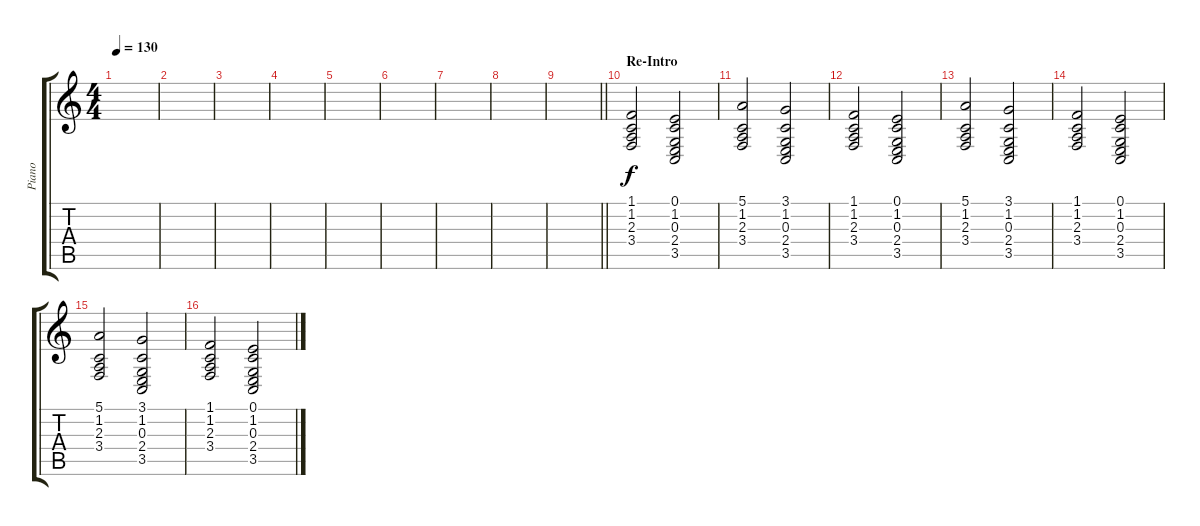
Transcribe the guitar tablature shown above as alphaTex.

\track ("Piano" "Piano") {instrument acousticgrandpiano}
\staff {score tabs}
\tuning (E4 B3 G3 D3 A2 E2) {hide}
\ts (4 4)
\tempo 130
\clef g2
\ks c
|
|
|
|
|
|
|
|
\barLineRight lightlight
|
\section ("" "Re-Intro")
(1.1 1.2 2.3 3.4).2 (0.1 1.2 0.3 2.4 3.5).2 |
(5.1 1.2 2.3 3.4).2 (3.1 1.2 0.3 2.4 3.5).2 |
(1.1 1.2 2.3 3.4).2 (0.1 1.2 0.3 2.4 3.5).2 |
(5.1 1.2 2.3 3.4).2 (3.1 1.2 0.3 2.4 3.5).2 |
(1.1 1.2 2.3 3.4).2 (0.1 1.2 0.3 2.4 3.5).2 |
(5.1 1.2 2.3 3.4).2 (3.1 1.2 0.3 2.4 3.5).2 |
(1.1 1.2 2.3 3.4).2 (0.1 1.2 0.3 2.4 3.5).2
